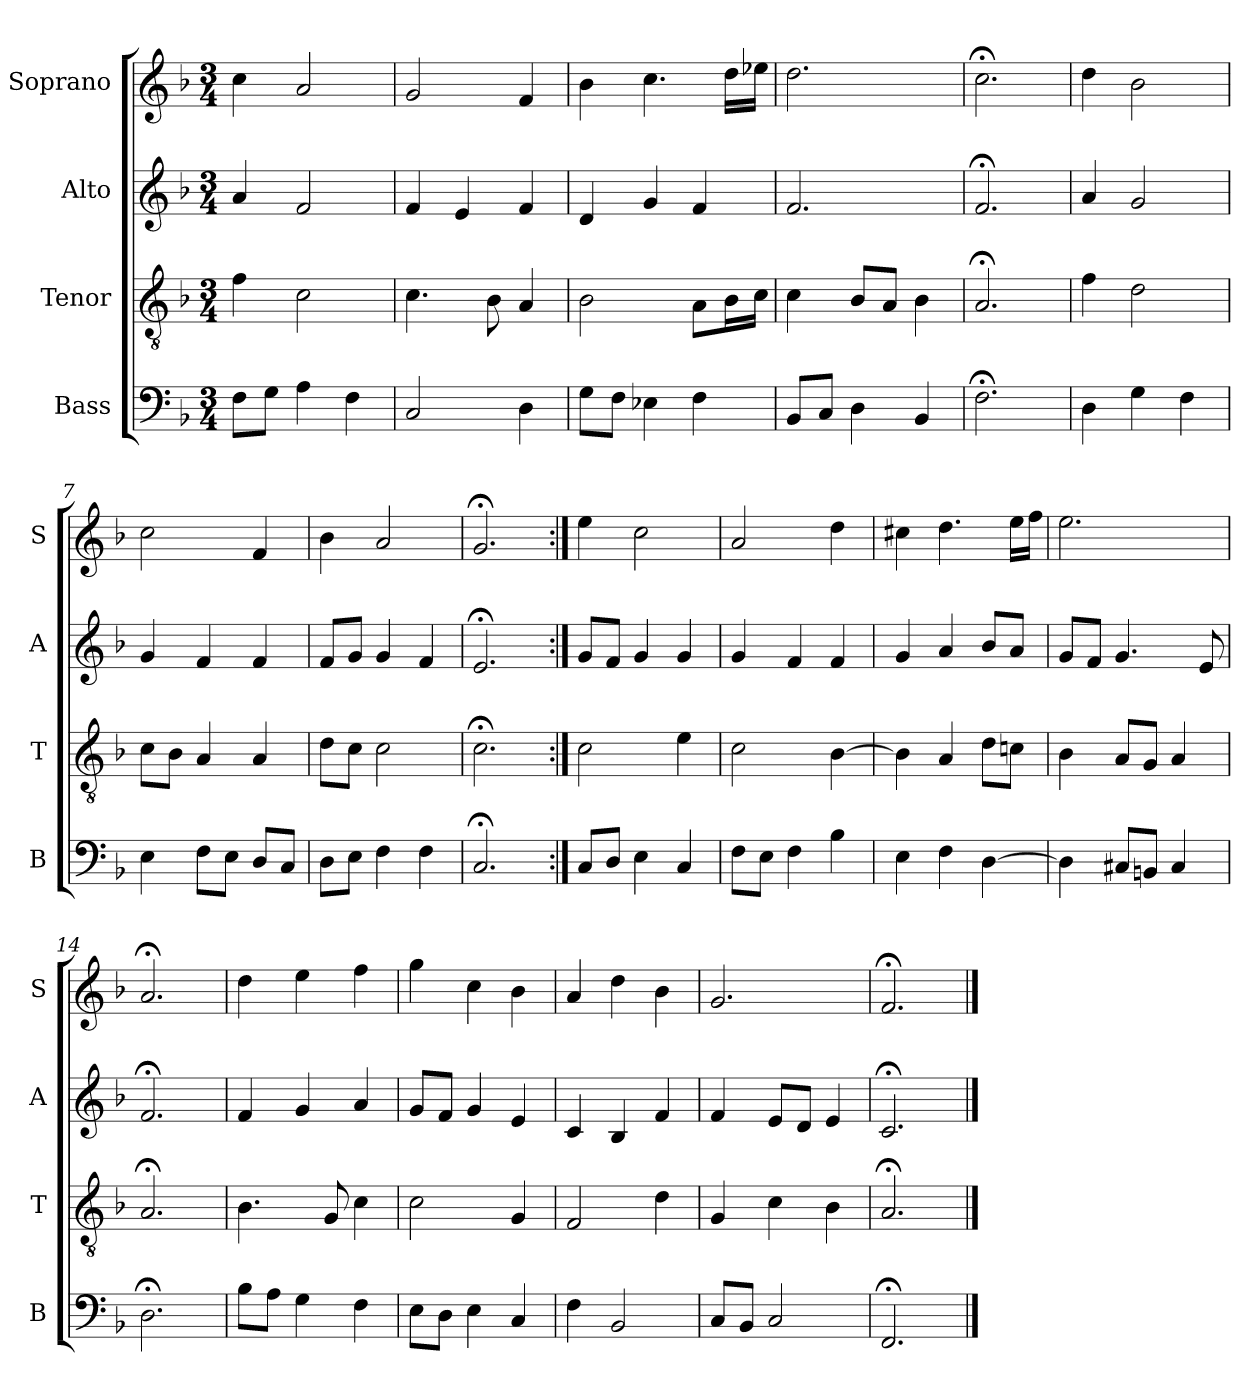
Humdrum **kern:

**kern	**kern	**kern	**kern
*part4	*part3	*part2	*part1
*staff4	*staff3	*staff2	*staff1
*I"Bass	*I"Tenor	*I"Alto	*I"Soprano
*I'B	*I'T	*I'A	*I'S
*clefF4	*clefGv2	*clefG2	*clefG2
*k[b-]	*k[b-]	*k[b-]	*k[b-]
*F:	*F:	*F:	*F:
*M3/4	*M3/4	*M3/4	*M3/4
*MM100	*MM100	*MM100	*MM100
=1	=1	=1	=1
8FL	4f	4a	4cc
8GJ	.	.	.
4A	2c	2f	2a
4F	.	.	.
=2	=2	=2	=2
2C	4.c	4f	2g
.	.	4e	.
.	8B-	.	.
4D	4A	4f	4f
=3	=3	=3	=3
8GL	2B-	4d	4b-
8FJ	.	.	.
4E-X	.	4g	4.cc
4F	8AL	4f	.
.	16B-L	.	16ddLL
.	16cJJ	.	16ee-XJJ
=4	=4	=4	=4
8BB-L	4c	2.f	2.dd
8CJ	.	.	.
4D	8B-L	.	.
.	8AJ	.	.
4BB-	4B-	.	.
=5	=5	=5	=5
2.F;<	2.A;<	2.f;<	2.cc;<
=6	=6	=6	=6
4D	4f	4a	4dd
4G	2d	2g	2b-
4F	.	.	.
=7	=7	=7	=7
4E	8cL	4g	2cc
.	8B-J	.	.
8FL	4A	4f	.
8EJ	.	.	.
8DL	4A	4f	4f
8CJ	.	.	.
=8	=8	=8	=8
8DL	8dL	8fL	4b-
8EJ	8cJ	8gJ	.
4F	2c	4g	2a
4F	.	4f	.
=9	=9	=9	=9
2.C;<	2.c;<	2.e;<	2.g;<
=10:|!	=10:|!	=10:|!	=10:|!
8CL	2c	8gL	4ee
8DJ	.	8fJ	.
4E	.	4g	2cc
4C	4e	4g	.
=11	=11	=11	=11
8FL	2c	4g	2a
8EJ	.	.	.
4F	.	4f	.
4B-	[4B-	4f	4dd
=12	=12	=12	=12
4E	4B-]	4g	4cc#X
4F	4A	4a	4.dd
[4D	8dL	8b-L	.
.	8cnJ	8aJ	16eeLL
.	.	.	16ffJJ
=13	=13	=13	=13
4D]	4B-	8gL	2.ee
.	.	8fJ	.
8C#XL	8AL	4.g	.
8BBnJ	8GJ	.	.
4C#	4A	.	.
.	.	8e	.
=14	=14	=14	=14
2.D;<	2.A;<	2.f;<	2.a;<
=15	=15	=15	=15
8B-L	4.B-	4f	4dd
8AJ	.	.	.
4G	.	4g	4ee
.	8G	.	.
4F	4c	4a	4ff
=16	=16	=16	=16
8EL	2c	8gL	4gg
8DJ	.	8fJ	.
4E	.	4g	4cc
4Ci	4Gi	4ei	4b-i
=17	=17	=17	=17
4F	2F	4c	4a
2BB-	.	4B-	4dd
.	4d	4f	4b-
=18	=18	=18	=18
8CL	4G	4f	2.g
8BB-J	.	.	.
2C	4c	8eL	.
.	.	8dJ	.
.	4B-	4e	.
=19	=19	=19	=19
2.FF;<	2.A;<	2.c;<	2.f;<
==	==	==	==
*-	*-	*-	*-
